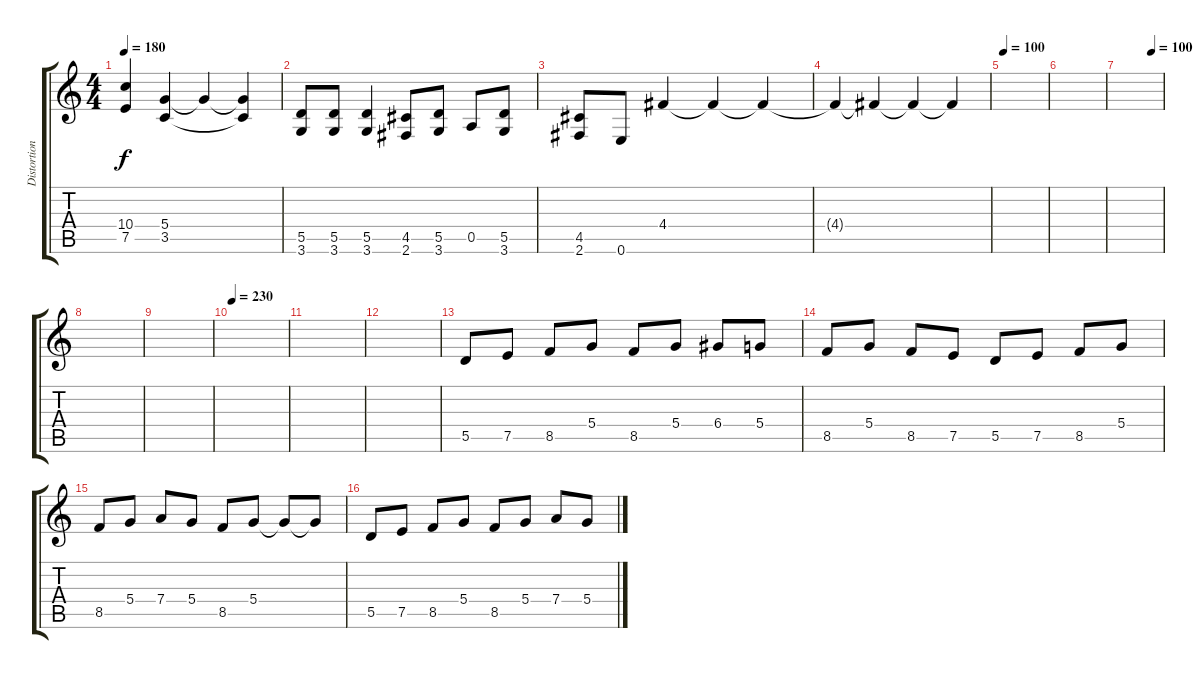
\track ("Distortion 2" "Distortion") {instrument distortionguitar}
\staff {score tabs}
\tuning (E4 B3 G3 D3 A2 E2) {hide}
\ts (4 4)
\tempo 180
\clef g2
\ks c
(10.4{t} 7.5{t}).4{dy f} (5.4 3.5).4 5.4{t}.4 (5.4{t} 3.5{t}).4 |
(5.5 3.6).8 (5.5 3.6).8 (5.5 3.6).4 (4.5 2.6).8 (5.5 3.6).8 0.5.8 (5.5 3.6).8 |
(4.5 2.6).8 0.6.8 4.4.4 4.4{t}.4 4.4{t}.4 |
4.4{t}.4 4.4{t}.4 4.4{t}.4 4.4{t}.4 |
\tempo 100
|
|
\tempo (100 0.75)
|
|
|
\tempo 230
|
|
|
5.5.8 7.5.8 8.5.8 5.4.8 8.5.8 5.4.8 6.4.8 5.4.8 |
8.5.8 5.4.8 8.5.8 7.5.8 5.5.8 7.5.8 8.5.8 5.4.8 |
8.5.8 5.4.8 7.4.8 5.4.8 8.5.8 5.4.8 5.4{t}.8 5.4{t}.8 |
5.5.8 7.5.8 8.5.8 5.4.8 8.5.8 5.4.8 7.4.8 5.4.8
